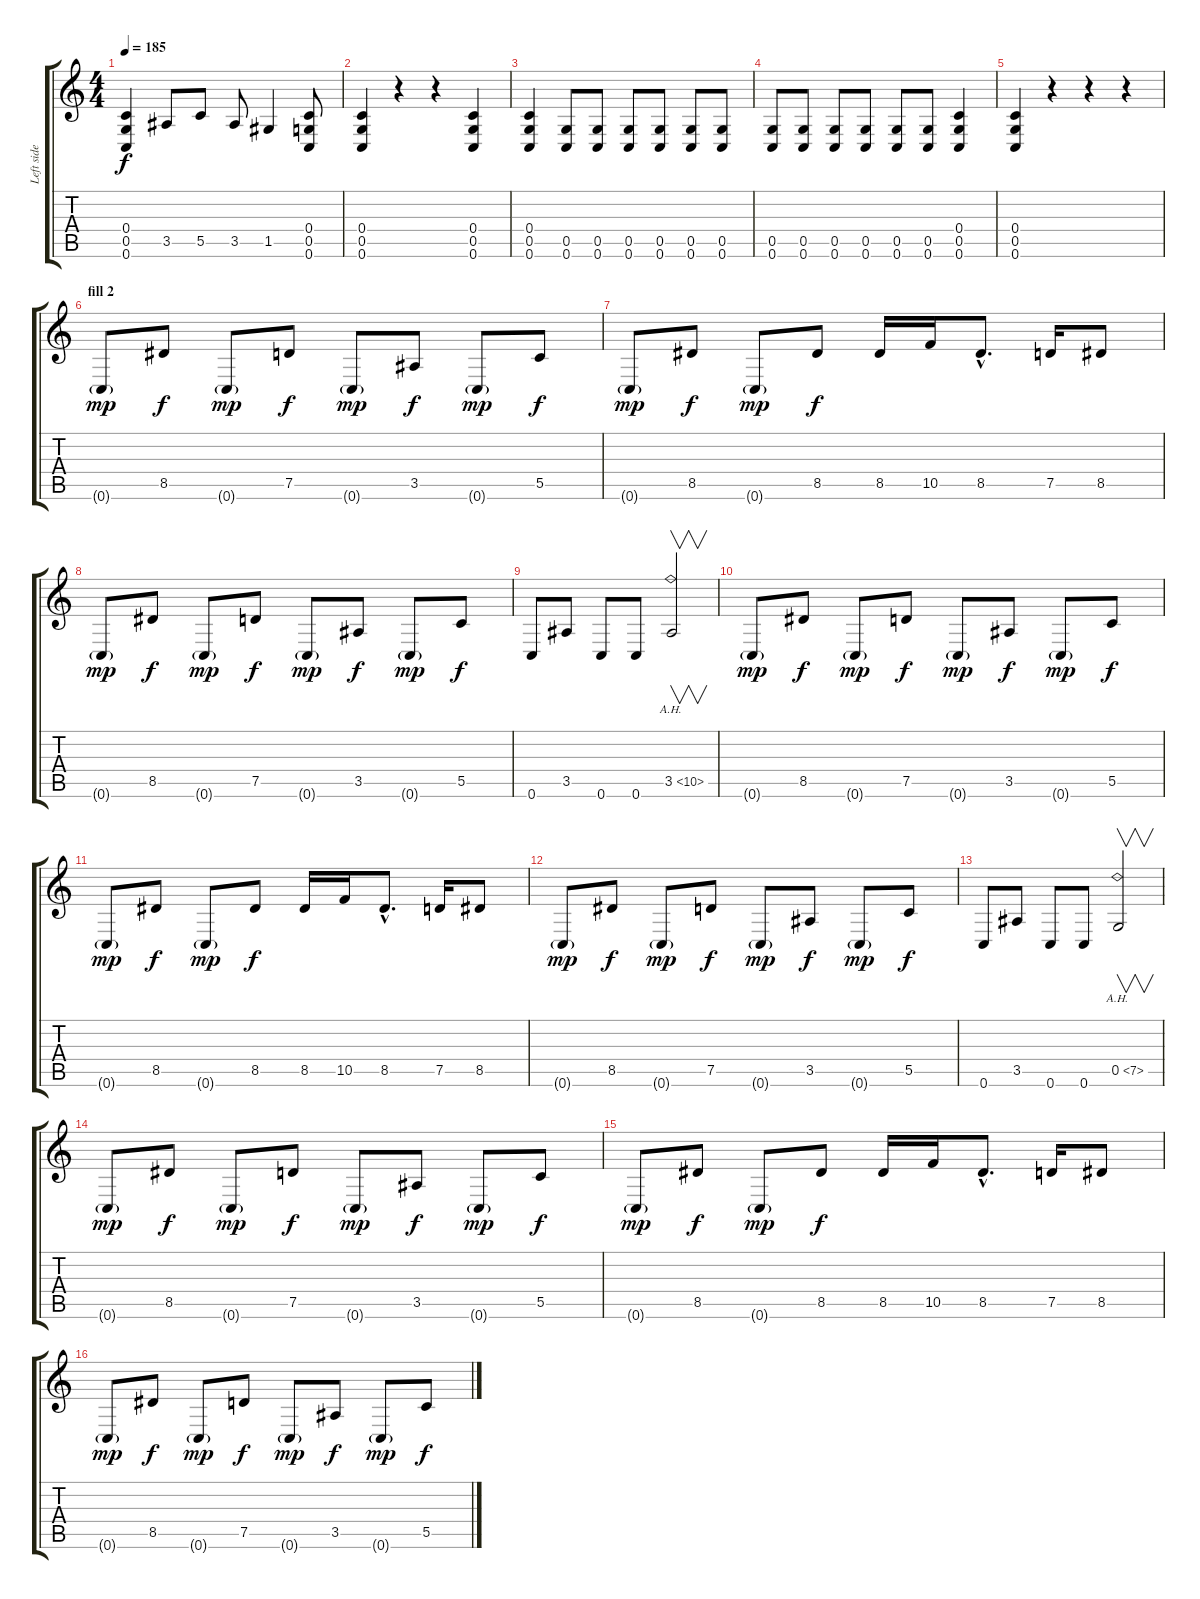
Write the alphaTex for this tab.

\track ("Left side" "Left side") {instrument distortionguitar}
\staff {score tabs}
\tuning (D4 A3 F3 C3 G2 C2) {hide}
\ts (4 4)
\tempo 185
\clef g2
\ks c
(0.4 0.5 0.6).4{dy f} 3.5.8 5.5.8 3.5.8 1.5.4 (0.4 0.5 0.6).8 |
(0.4 0.5 0.6).4 r.4 r.4 (0.4 0.5 0.6).4 |
(0.4 0.5 0.6).4 (0.5 0.6).8 (0.5 0.6).8 (0.5 0.6).8 (0.5 0.6).8 (0.5 0.6).8 (0.5 0.6).8 |
(0.5 0.6).8 (0.5 0.6).8 (0.5 0.6).8 (0.5 0.6).8 (0.5 0.6).8 (0.5 0.6).8 (0.4 0.5 0.6).4 |
(0.4 0.5 0.6).4 r.4 r.4 r.4 |
\section ("" "fill 2")
0.6{g}.8{dy mp} 8.5.8{dy f} 0.6{g}.8{dy mp} 7.5.8{dy f} 0.6{g}.8{dy mp} 3.5.8{dy f} 0.6{g}.8{dy mp} 5.5.8{dy f} |
0.6{g}.8{dy mp} 8.5.8{dy f} 0.6{g}.8{dy mp} 8.5.8{dy f} 8.5.16 10.5.16 8.5{hac}.8{d} 7.5.16 8.5.8 |
0.6{g}.8{dy mp} 8.5.8{dy f} 0.6{g}.8{dy mp} 7.5.8{dy f} 0.6{g}.8{dy mp} 3.5.8{dy f} 0.6{g}.8{dy mp} 5.5.8{dy f} |
0.6.8 3.5.8 0.6.8 0.6.8 3.5{ah 7}.2{v} |
0.6{g}.8{dy mp} 8.5.8{dy f} 0.6{g}.8{dy mp} 7.5.8{dy f} 0.6{g}.8{dy mp} 3.5.8{dy f} 0.6{g}.8{dy mp} 5.5.8{dy f} |
0.6{g}.8{dy mp} 8.5.8{dy f} 0.6{g}.8{dy mp} 8.5.8{dy f} 8.5.16 10.5.16 8.5{hac}.8{d} 7.5.16 8.5.8 |
0.6{g}.8{dy mp} 8.5.8{dy f} 0.6{g}.8{dy mp} 7.5.8{dy f} 0.6{g}.8{dy mp} 3.5.8{dy f} 0.6{g}.8{dy mp} 5.5.8{dy f} |
0.6.8 3.5.8 0.6.8 0.6.8 0.5{ah 7}.2{v} |
\section ("" "")
0.6{g}.8{dy mp} 8.5.8{dy f} 0.6{g}.8{dy mp} 7.5.8{dy f} 0.6{g}.8{dy mp} 3.5.8{dy f} 0.6{g}.8{dy mp} 5.5.8{dy f} |
0.6{g}.8{dy mp} 8.5.8{dy f} 0.6{g}.8{dy mp} 8.5.8{dy f} 8.5.16 10.5.16 8.5{hac}.8{d} 7.5.16 8.5.8 |
0.6{g}.8{dy mp} 8.5.8{dy f} 0.6{g}.8{dy mp} 7.5.8{dy f} 0.6{g}.8{dy mp} 3.5.8{dy f} 0.6{g}.8{dy mp} 5.5.8{dy f}
